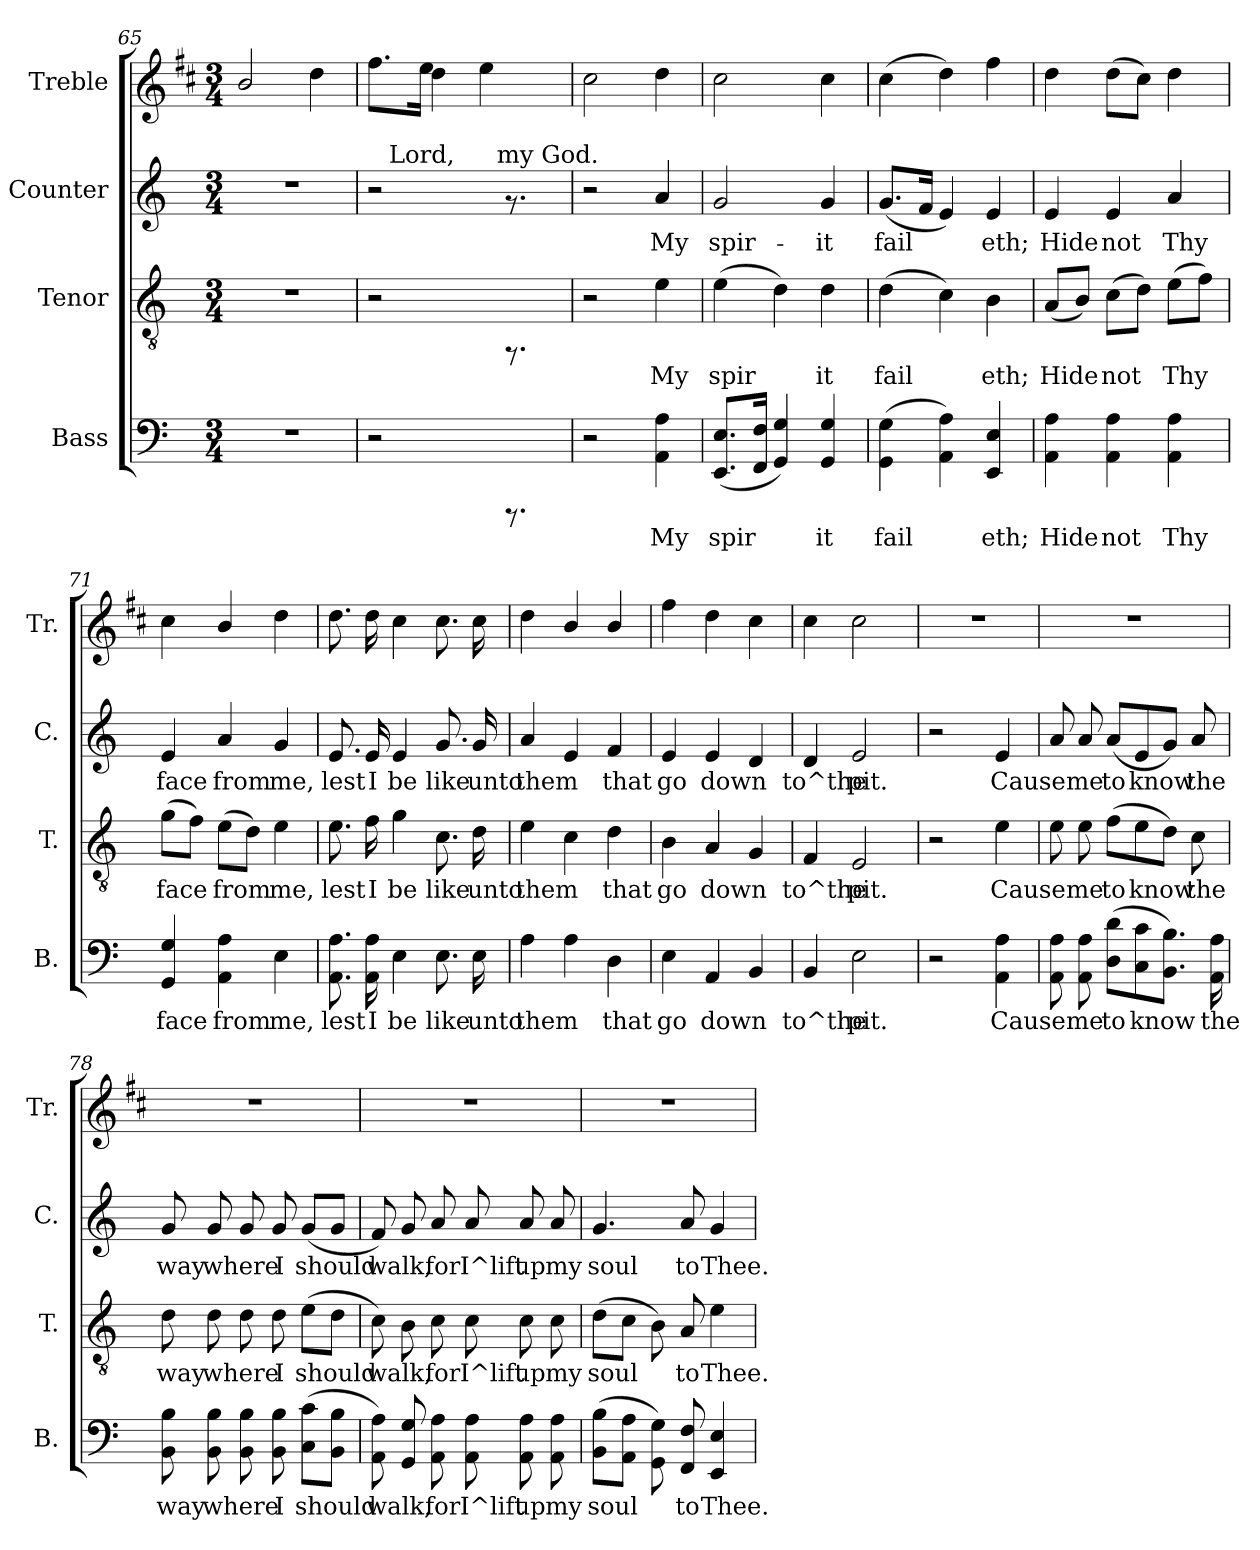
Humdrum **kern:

**kern	**text	**kern	**text	**kern	**text	**kern
*part4	*part4	*part3	*part3	*part2	*part2	*part1
*staff4	*staff4	*staff3	*staff3	*staff2	*staff2	*staff1
*I"Bass	*	*I"Tenor	*	*I"Counter	*	*I"Treble
*I'B.	*	*I'T.	*	*I'C.	*	*I'Tr.
*clefF4	*	*clefGv2	*	*clefG2	*	*clefG2
*	*	*	*	*	*	*ITrd1c2
*k[]	*	*k[]	*	*k[]	*	*k[]
*C:	*	*C:	*	*C:	*	*C:
*M3/4	*	*M3/4	*	*M3/4	*	*M3/4
=65	=65	=65	=65	=65	=65	=65
2.r	.	2.r	.	2.r	.	2a/
.	.	.	.	.	.	4cc\
!!LO:LB:g=z
=66	=66	=66	=66	=66	=66	=66
*	*	*	*	*^	*	*^
*	*	*	*	*	*^	*	*	*
2r	.	2r	.	2r	16ryy	4ryy	.	8.ee\L	8.ryy
!	!	!	!	!	!LO:TX:a:t=Lord,	!	!	!	!
.	.	.	.	.	2ryy	.	.	.	.
.	.	.	.	.	.	.	.	16dd\J	4cc\
.	.	.	.	.	.	8...ryy	.	4..ryy	.
.	.	.	.	.	.	.	.	.	4dd\
!	!	!	!	!	!	!LO:TX:a:t=my God.	!	!	!
.	.	.	.	.	.	8ryy	.	.	.
8.rCCC	.	8.rFF	.	8.rf	.	.	.	.	.
.	.	.	.	.	8ryy	.	.	.	.
.	.	.	.	.	.	16ryy	.	.	.
.	.	.	.	.	.	64ryy	.	.	.
*	*	*	*	*v	*v	*v	*	*	*
*	*	*	*	*	*	*v	*v
=67	=67	=67	=67	=67	=67	=67
2r	.	2r	.	2r	.	2b\
!	!LO:LY:a:cj	!	!LO:LY:a:cj	!	!LO:LY:b:cj	!
4AA\ 4A\	My	4e\	My	4a/	My	4cc\
=68	=68	=68	=68	=68	=68	=68
!	!LO:LY:a:cj	!	!LO:LY:a:cj	!	!LO:LY:b:cj	!
(<8.EE/ 8.E/L	spir-	(>4e\	spir-	2g/	spir-	2b\
!	!LO:LY:a:cj	!	!	!	!	!
16FF/ 16F/J	--	.	.	.	.	.
!	!LO:LY:a:cj	!	!LO:LY:a:cj	!	!	!
4GG/ 4G/)	--	4d\)	--	.	.	.
!	!LO:LY:a:cj	!	!LO:LY:a:cj	!	!LO:LY:b:cj	!
4GG/ 4G/	-it	4d\	-it	4g/	-it	4b\
=69	=69	=69	=69	=69	=69	=69
!	!LO:LY:a:cj	!	!LO:LY:a:cj	!	!LO:LY:b:cj	!
(>4GG\ 4G\	fail-	(>4d\	fail-	(<8.g/L	fail-	(>4b\
!	!	!	!	!	!LO:LY:b:cj	!
.	.	.	.	16f/J	--	.
!	!LO:LY:a:cj	!	!LO:LY:a:cj	!	!LO:LY:b:cj	!
4AA\ 4A\)	--	4c\)	--	4e/)	--	4cc\)
!	!LO:LY:a:cj	!	!LO:LY:a:cj	!	!LO:LY:b:cj	!
4EE/ 4E/	-eth;	4B\	-eth;	4e/	-eth;	4ee\
=70	=70	=70	=70	=70	=70	=70
!	!LO:LY:a:cj	!	!LO:LY:a:cj	!	!LO:LY:b:cj	!
4AA\ 4A\	Hide	(<8A/L	Hide	4e/	Hide	4cc\
!	!	!	!LO:LY:a:cj	!	!	!
.	.	8B/J)	.	.	.	.
!	!LO:LY:a:cj	!	!LO:LY:a:cj	!	!LO:LY:b:cj	!
4AA\ 4A\	not	(>8c\L	not	4e/	not	(>8cc\L
!	!	!	!LO:LY:a:cj	!	!	!
.	.	8d\J)	.	.	.	8b\J)
!	!LO:LY:a:cj	!	!LO:LY:a:cj	!	!LO:LY:b:cj	!
4AA\ 4A\	Thy	(>8e\L	Thy	4a/	Thy	4cc\
!	!	!	!LO:LY:a:cj	!	!	!
.	.	8f\J)	.	.	.	.
=71	=71	=71	=71	=71	=71	=71
!	!LO:LY:a:cj	!	!LO:LY:a:cj	!	!LO:LY:b:cj	!
4GG/ 4G/	face	(>8g\L	face	4e/	face	4b\
!	!	!	!LO:LY:a:cj	!	!	!
.	.	8f\J)	.	.	.	.
!	!LO:LY:a:cj	!	!LO:LY:a:cj	!	!LO:LY:b:cj	!
4AA\ 4A\	from	(>8e\L	from	4a/	from	4a/
!	!	!	!LO:LY:a:cj	!	!	!
.	.	8d\J)	.	.	.	.
!	!LO:LY:a:cj	!	!LO:LY:a:cj	!	!LO:LY:b:cj	!
4E\	me,	4e\	me,	4g/	me,	4cc\
=72	=72	=72	=72	=72	=72	=72
!	!LO:LY:a:cj	!	!LO:LY:a:cj	!	!LO:LY:b:cj	!
8.AA\ 8.A\	lest	8.e\	lest	8.e/	lest	8.cc\
!	!LO:LY:a:cj	!	!LO:LY:a:cj	!	!LO:LY:b:cj	!
16AA\ 16A\	I	16f\	I	16e/	I	16cc\
!	!LO:LY:a:cj	!	!LO:LY:a:cj	!	!LO:LY:b:cj	!
4E\	be	4g\	be	4e/	be	4b\
!	!LO:LY:a:cj	!	!LO:LY:a:cj	!	!LO:LY:b:cj	!
8.E\	like	8.c\	like	8.g/	like	8.b\
!	!LO:LY:a:cj	!	!LO:LY:a:cj	!	!LO:LY:b:cj	!
16E\	unto	16d\	unto	16g/	unto	16b\
=73	=73	=73	=73	=73	=73	=73
!	!LO:LY:a:cj	!	!LO:LY:a:cj	!	!LO:LY:b:cj	!
4A\	them	4e\	them	4a/	them	4cc\
!	!LO:LY:a:cj	!	!LO:LY:a:cj	!	!LO:LY:b:cj	!
4A\	.	4c\	.	4e/	.	4a/
!	!LO:LY:a:cj	!	!LO:LY:a:cj	!	!LO:LY:b:cj	!
4D\	that	4d\	that	4f/	that	4a/
=74	=74	=74	=74	=74	=74	=74
!	!LO:LY:a:cj	!	!LO:LY:a:cj	!	!LO:LY:b:cj	!
4E\	go	4B\	go	4e/	go	4ee\
!	!LO:LY:a:cj	!	!LO:LY:a:cj	!	!LO:LY:b:cj	!
4AA/	down	4A/	down	4e/	down	4cc\
!	!LO:LY:a:cj	!	!LO:LY:a:cj	!	!LO:LY:b:cj	!
4BB/	.	4G/	.	4d/	.	4b\
=75	=75	=75	=75	=75	=75	=75
!	!LO:LY:a:cj	!	!LO:LY:a:cj	!	!LO:LY:b:cj	!
4BB/	to^the	4F/	to^the	4d/	to^the	4b\
!	!LO:LY:a:cj	!	!LO:LY:a:cj	!	!LO:LY:b:cj	!
2E\	pit.	2E/	pit.	2e/	pit.	2b\
=76	=76	=76	=76	=76	=76	=76
2r	.	2r	.	2r	.	2.r
!	!LO:LY:a:cj	!	!LO:LY:a:cj	!	!LO:LY:b:cj	!
4AA\ 4A\	Cause	4e\	Cause	4e/	Cause	.
=77	=77	=77	=77	=77	=77	=77
!	!LO:LY:a:cj	!	!LO:LY:a:cj	!	!LO:LY:b:cj	!
8AA\ 8A\	.	8e\	.	8a/	.	2.r
!	!LO:LY:a:cj	!	!LO:LY:a:cj	!	!LO:LY:b:cj	!
8AA\ 8A\	me	8e\	me	8a/	me	.
!	!LO:LY:a:cj	!	!LO:LY:a:cj	!	!LO:LY:b:cj	!
(<8D\ 8d\L	to	(>8f\L	to	(<8a/L	to	.
!	!LO:LY:a:cj	!	!LO:LY:a:cj	!	!LO:LY:b:cj	!
8C\ 8c\	know	8e\	know	8e/	know	.
!	!LO:LY:a:cj	!	!LO:LY:a:cj	!	!LO:LY:b:cj	!
8.BB\ 8.B\J)	.	8d\J)	.	8g/J)	.	.
!	!	!	!LO:LY:a:cj	!	!LO:LY:b:cj	!
.	.	8c\	the	8a/	the	.
!	!LO:LY:a:cj	!	!	!	!	!
16AA\ 16A\	the	.	.	.	.	.
!!LO:PB:g=z
=78	=78	=78	=78	=78	=78	=78
!	!LO:LY:a:cj	!	!LO:LY:a:cj	!	!LO:LY:b:cj	!
8B\ 8BB\	way	8d\	way	8g/	way	2.r
!	!LO:LY:a:cj	!	!LO:LY:a:cj	!	!LO:LY:b:cj	!
8B\ 8BB\	where	8d\	where	8g/	where	.
!	!LO:LY:a:cj	!	!LO:LY:a:cj	!	!LO:LY:b:cj	!
8B\ 8BB\	.	8d\	.	8g/	.	.
!	!LO:LY:a:cj	!	!LO:LY:a:cj	!	!LO:LY:b:cj	!
8B\ 8BB\	I	8d\	I	8g/	I	.
!	!LO:LY:a:cj	!	!LO:LY:a:cj	!	!LO:LY:b:cj	!
(>8c\ 8C\L	should	(>8e\L	should	(<8g/L	should	.
!	!LO:LY:a:cj	!	!LO:LY:a:cj	!	!LO:LY:b:cj	!
8B\ 8BB\J	.	8d\J	.	8g/J	.	.
=79	=79	=79	=79	=79	=79	=79
!	!LO:LY:a:cj	!	!LO:LY:a:cj	!	!LO:LY:b:cj	!
8A\ 8AA\)	walk,	8c\)	walk,	8f/)	walk,	2.r
!	!LO:LY:a:cj	!	!LO:LY:a:cj	!	!LO:LY:b:cj	!
8G/ 8GG/	.	8B\	.	8g/	.	.
!	!LO:LY:a:cj	!	!LO:LY:a:cj	!	!LO:LY:b:cj	!
8A\ 8AA\	for	8c\	for	8a/	for	.
!	!LO:LY:a:cj	!	!LO:LY:a:cj	!	!LO:LY:b:cj	!
8A\ 8AA\	I^lift	8c\	I^lift	8a/	I^lift	.
!	!LO:LY:a:cj	!	!LO:LY:a:cj	!	!LO:LY:b:cj	!
8A\ 8AA\	up	8c\	up	8a/	up	.
!	!LO:LY:a:cj	!	!LO:LY:a:cj	!	!LO:LY:b:cj	!
8A\ 8AA\	my	8c\	my	8a/	my	.
=80	=80	=80	=80	=80	=80	=80
!	!LO:LY:a:cj	!	!LO:LY:a:cj	!	!LO:LY:b:cj	!
(>8BB\ 8B\L	soul	(>8d\L	soul	4.g/	soul	2.r
!	!LO:LY:a:cj	!	!LO:LY:a:cj	!	!	!
8A\ 8AA\J	.	8c\J	.	.	.	.
!	!LO:LY:a:cj	!	!LO:LY:a:cj	!	!	!
8G\ 8GG\)	.	8B\)	.	.	.	.
!	!LO:LY:a:cj	!	!LO:LY:a:cj	!	!LO:LY:b:cj	!
8F/ 8FF/	to	8A/	to	8a/	to	.
!	!LO:LY:a:cj	!	!LO:LY:a:cj	!	!LO:LY:b:cj	!
4E/ 4EE/	Thee.	4e\	Thee.	4g/	Thee.	.
=	=	=	=	=	=	=
*-	*-	*-	*-	*-	*-	*-
